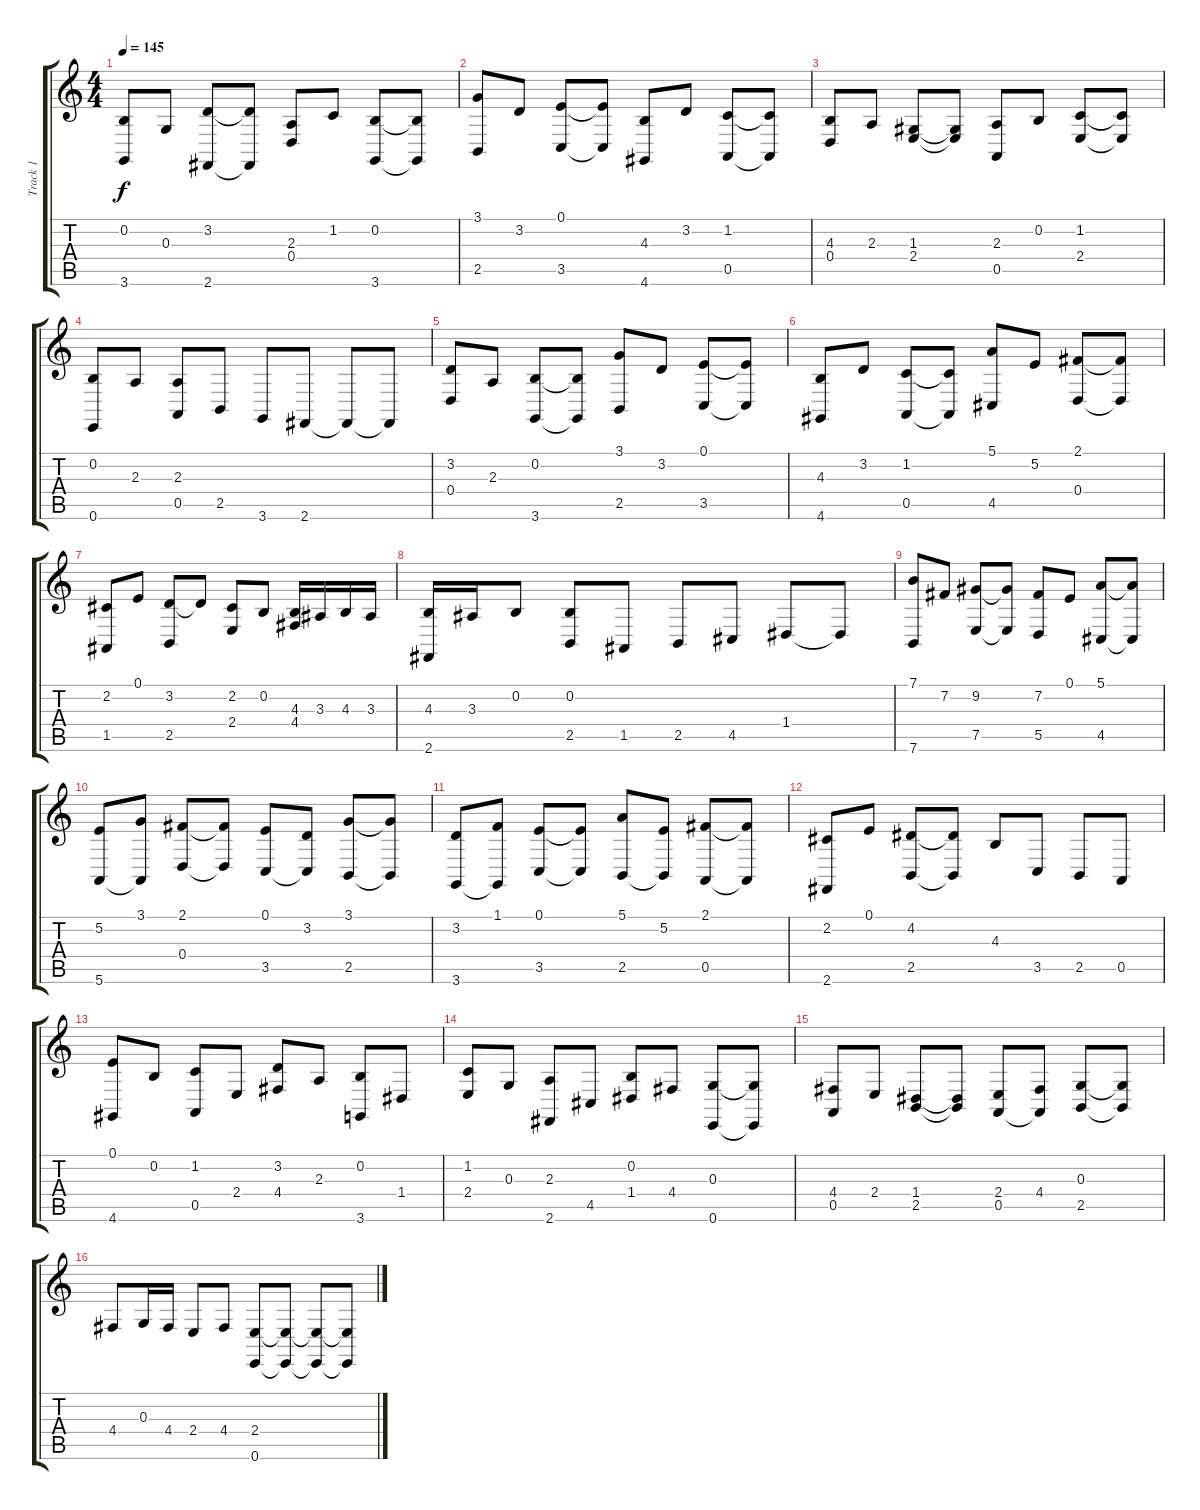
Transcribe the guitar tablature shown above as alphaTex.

\track ("Track 1" "Track 1") {instrument drawbarorgan}
\staff {score tabs}
\tuning (E4 B3 G3 D3 A2 E2) {hide}
\ts (4 4)
\tempo 145
\clef g2
\ks c
(0.2 3.6).8{dy f} 0.3.8 (3.2 2.6).8 (3.2{t} 2.6{t}).8 (2.3 0.4).8 1.2.8 (0.2 3.6).8 (0.2{t} 3.6{t}).8 |
(3.1 2.5).8 3.2.8 (0.1 3.5).8 (0.1{t} 3.5{t}).8 (4.3 4.6).8 3.2.8 (1.2 0.5).8 (1.2{t} 0.5{t}).8 |
(4.3 0.4).8 2.3.8 (1.3 2.4).8 (1.3{t} 2.4{t}).8 (2.3 0.5).8 0.2.8 (1.2 2.4).8 (1.2{t} 2.4{t}).8 |
(0.2 0.6).8 2.3.8 (2.3 0.5).8 2.5.8 3.6.8 2.6.8 2.6{t}.8 2.6{t}.8 |
(3.2 0.4).8 2.3.8 (0.2 3.6).8 (0.2{t} 3.6{t}).8 (3.1 2.5).8 3.2.8 (0.1 3.5).8 (0.1{t} 3.5{t}).8 |
(4.3 4.6).8 3.2.8 (1.2 0.5).8 (1.2{t} 0.5{t}).8 (5.1 4.5).8 5.2.8 (2.1 0.4).8 (2.1{t} 0.4{t}).8 |
(2.2 1.5).8 0.1.8 (3.2 2.5).8 3.2{t}.8 (2.2 2.4).8 0.2.8 (4.3 4.4).16 3.3.16 4.3.16 3.3.16 |
(4.3 2.6).16 3.3.16 0.2.8 (0.2 2.5).8 1.5.8 2.5.8 4.5.8 1.4.8 1.4{t}.8 |
(7.1 7.6).8 7.2.8 (9.2 7.5).8 (9.2{t} 7.5{t}).8 (7.2 5.5).8 0.1.8 (5.1 4.5).8 (5.1{t} 4.5{t}).8 |
(5.2 5.6).8 (3.1 5.6{t}).8 (2.1 0.4).8 (2.1{t} 0.4{t}).8 (0.1 3.5).8 (3.2 3.5{t}).8 (3.1 2.5).8 (3.1{t} 2.5{t}).8 |
(3.2 3.6).8 (1.1 3.6{t}).8 (0.1 3.5).8 (0.1{t} 3.5{t}).8 (5.1 2.5).8 (5.2 2.5{t}).8 (2.1 0.5).8 (2.1{t} 0.5{t}).8 |
(2.2 2.6).8 0.1.8 (4.2 2.5).8 (4.2{t} 2.5{t}).8 4.3.8 3.5.8 2.5.8 0.5.8 |
(0.1 4.6).8 0.2.8 (1.2 0.5).8 2.4.8 (3.2 4.4).8 2.3.8 (0.2 3.6).8 1.4.8 |
(1.2 2.4).8 0.3.8 (2.3 2.6).8 4.5.8 (0.2 1.4).8 4.4.8 (0.3 0.6).8 (0.3{t} 0.6{t}).8 |
(4.4 0.5).8 2.4.8 (1.4 2.5).8 (1.4{t} 2.5{t}).8 (2.4 0.5).8 (4.4 0.5{t}).8 (0.3 2.5).8 (0.3{t} 2.5{t}).8 |
4.4.8 0.3.16 4.4.16 2.4.8 4.4.8 (2.4 0.6).8 (2.4{t} 0.6{t}).8 (2.4{t} 0.6{t}).8 (2.4{t} 0.6{t}).8
